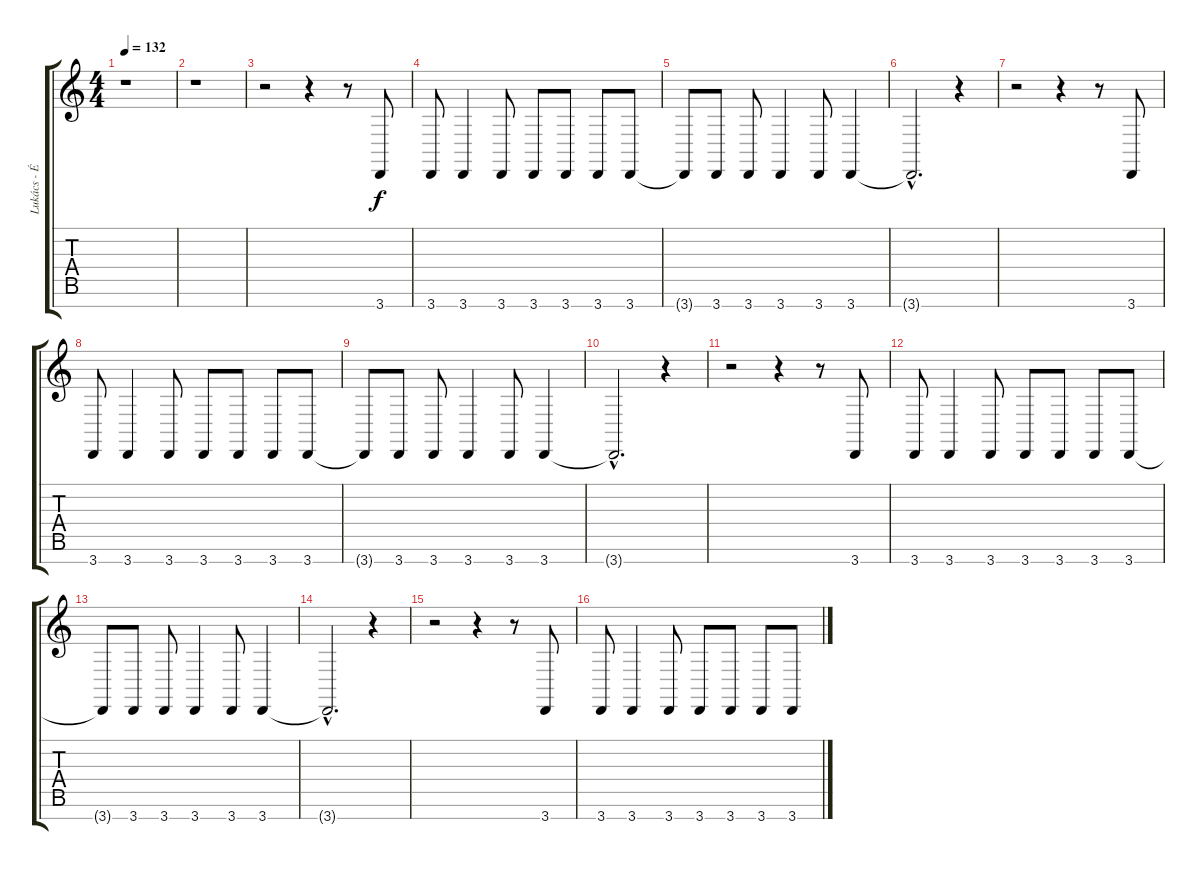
\track ("Lukács - Ének" "Lukács - É") {instrument oboe}
\staff {score tabs}
\tuning (E4 B3 G3 D3 A2 E2 B1) {hide}
\ts (4 4)
\tempo 132
\clef g2
\ks c
r.1{dy f} |
r.1 |
r.2 r.4 r.8 3.7.8 |
3.7.8 3.7.4 3.7.8 3.7.8 3.7.8 3.7.8 3.7.8 |
3.7{t}.8 3.7.8 3.7.8 3.7.4 3.7.8 3.7.4 |
3.7{hac t}.2{d} r.4 |
r.2 r.4 r.8 3.7.8 |
3.7.8 3.7.4 3.7.8 3.7.8 3.7.8 3.7.8 3.7.8 |
3.7{t}.8 3.7.8 3.7.8 3.7.4 3.7.8 3.7.4 |
3.7{hac t}.2{d} r.4 |
r.2 r.4 r.8 3.7.8 |
3.7.8 3.7.4 3.7.8 3.7.8 3.7.8 3.7.8 3.7.8 |
3.7{t}.8 3.7.8 3.7.8 3.7.4 3.7.8 3.7.4 |
3.7{hac t}.2{d} r.4 |
r.2 r.4 r.8 3.7.8 |
3.7.8 3.7.4 3.7.8 3.7.8 3.7.8 3.7.8 3.7.8
